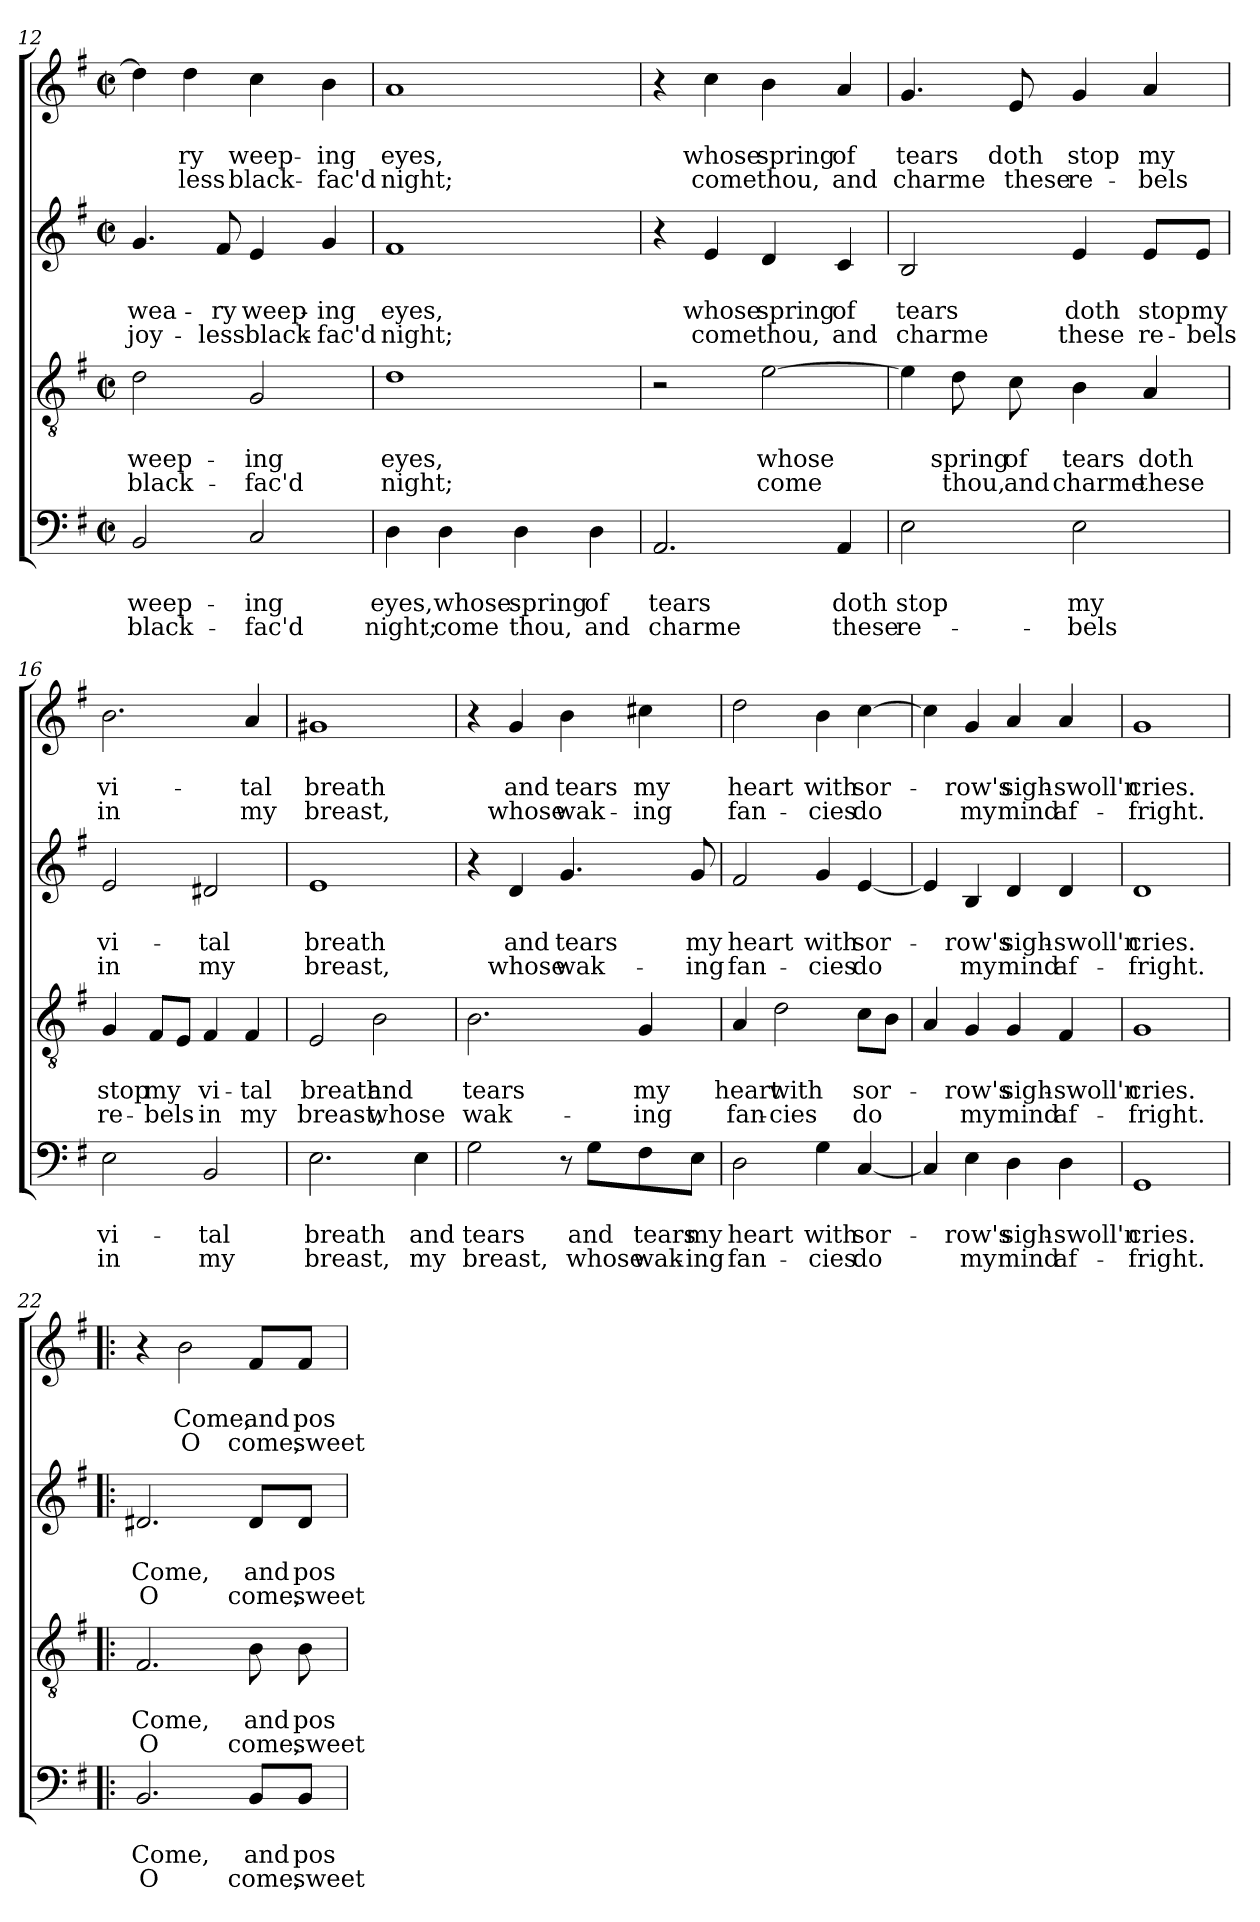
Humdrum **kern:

**kern	**text	**text	**text	**kern	**text	**text	**text	**kern	**text	**text	**text	**kern	**text	**text	**text
*part4	*part4	*part4	*part4	*part3	*part3	*part3	*part3	*part2	*part2	*part2	*part2	*part1	*part1	*part1	*part1
*staff4	*staff4	*staff4	*staff4	*staff3	*staff3	*staff3	*staff3	*staff2	*staff2	*staff2	*staff2	*staff1	*staff1	*staff1	*staff1
*clefF4	*	*	*	*clefGv2	*	*	*	*clefG2	*	*	*	*clefG2	*	*	*
*k[f#]	*	*	*	*k[f#]	*	*	*	*k[f#]	*	*	*	*k[f#]	*	*	*
*G:	*	*	*	*G:	*	*	*	*G:	*	*	*	*G:	*	*	*
*M2/2	*	*	*	*M2/2	*	*	*	*M2/2	*	*	*	*M2/2	*	*	*
*met(c|)	*	*	*	*met(c|)	*	*	*	*met(c|)	*	*	*	*met(c|)	*	*	*
=12	=12	=12	=12	=12	=12	=12	=12	=12	=12	=12	=12	=12	=12	=12	=12
!	!	!LO:LY:b	!LO:LY:b	!	!	!LO:LY:b	!LO:LY:b	!	!	!LO:LY:b	!LO:LY:b	!	!	!	!
2BB/	.	weep-	black-	2d\	.	weep-	black-	4.g/	.	wea-	joy-	4dd\]	.	.	.
!	!	!	!	!	!	!	!	!	!	!	!	!	!	!LO:LY:b	!LO:LY:b
.	.	.	.	.	.	.	.	.	.	.	.	4dd\	.	-ry	-less
!	!	!	!	!	!	!	!	!	!	!LO:LY:b	!LO:LY:b	!	!	!	!
.	.	.	.	.	.	.	.	8f#/	.	-ry	-less	.	.	.	.
!	!	!LO:LY:b	!LO:LY:b	!	!	!LO:LY:b	!LO:LY:b	!	!	!LO:LY:b	!LO:LY:b	!	!	!LO:LY:b	!LO:LY:b
2C/	.	-ing	-fac'd	2G/	.	-ing	-fac'd	4e/	.	weep-	black-	4cc\	.	weep-	black-
!	!	!	!	!	!	!	!	!	!	!LO:LY:b	!LO:LY:b	!	!	!LO:LY:b	!LO:LY:b
.	.	.	.	.	.	.	.	4g/	.	-ing	-fac'd	4b\	.	-ing	-fac'd
=13	=13	=13	=13	=13	=13	=13	=13	=13	=13	=13	=13	=13	=13	=13	=13
!	!	!LO:LY:b	!LO:LY:b	!	!	!LO:LY:b	!LO:LY:b	!	!	!LO:LY:b	!LO:LY:b	!	!	!LO:LY:b	!LO:LY:b
4D\	.	eyes,	night;	1d	.	eyes,	night;	1f#	.	eyes,	night;	1a	.	eyes,	night;
!	!	!LO:LY:b	!LO:LY:b	!	!	!	!	!	!	!	!	!	!	!	!
4D\	.	whose	come	.	.	.	.	.	.	.	.	.	.	.	.
!	!	!LO:LY:b	!LO:LY:b	!	!	!	!	!	!	!	!	!	!	!	!
4D\	.	spring	thou,	.	.	.	.	.	.	.	.	.	.	.	.
!	!	!LO:LY:b	!LO:LY:b	!	!	!	!	!	!	!	!	!	!	!	!
4D\	.	of	and	.	.	.	.	.	.	.	.	.	.	.	.
!!LO:LB:g=z
=14	=14	=14	=14	=14	=14	=14	=14	=14	=14	=14	=14	=14	=14	=14	=14
!	!	!LO:LY:b	!LO:LY:b	!	!	!	!	!	!	!	!	!	!	!	!
2.AA/	.	tears	charme	2r	.	.	.	4r	.	.	.	4r	.	.	.
!	!	!	!	!	!	!	!	!	!	!LO:LY:b	!LO:LY:b	!	!	!LO:LY:b	!LO:LY:b
.	.	.	.	.	.	.	.	4e/	.	whose	come	4cc\	.	whose	come
!	!	!	!	!	!	!LO:LY:b	!LO:LY:b	!	!	!LO:LY:b	!LO:LY:b	!	!	!LO:LY:b	!LO:LY:b
.	.	.	.	[2e\	.	whose	come	4d/	.	spring	thou,	4b\	.	spring	thou,
!	!	!LO:LY:b	!LO:LY:b	!	!	!	!	!	!	!LO:LY:b	!LO:LY:b	!	!	!LO:LY:b	!LO:LY:b
4AA/	.	doth	these	.	.	.	.	4c/	.	of	and	4a/	.	of	and
=15	=15	=15	=15	=15	=15	=15	=15	=15	=15	=15	=15	=15	=15	=15	=15
!	!	!LO:LY:b	!LO:LY:b	!	!	!	!	!	!	!LO:LY:b	!LO:LY:b	!	!	!LO:LY:b	!LO:LY:b
2E\	.	stop	re-	4e\]	.	.	.	2B/	.	tears	charme	4.g/	.	tears	charme
!	!	!	!	!	!	!LO:LY:b	!LO:LY:b	!	!	!	!	!	!	!	!
.	.	.	.	8d\	.	spring	thou,	.	.	.	.	.	.	.	.
!	!	!	!	!	!	!LO:LY:b	!LO:LY:b	!	!	!	!	!	!	!LO:LY:b	!LO:LY:b
.	.	.	.	8c\	.	of	and	.	.	.	.	8e/	.	doth	these
!	!	!LO:LY:b	!LO:LY:b	!	!	!LO:LY:b	!LO:LY:b	!	!	!LO:LY:b	!LO:LY:b	!	!	!LO:LY:b	!LO:LY:b
2E\	.	my	-bels	4B\	.	tears	charme	4e/	.	doth	these	4g/	.	stop	re-
!	!	!	!	!	!	!LO:LY:b	!LO:LY:b	!	!	!LO:LY:b	!LO:LY:b	!	!	!LO:LY:b	!LO:LY:b
.	.	.	.	4A/	.	doth	these	8e/L	.	stop	re-	4a/	.	my	-bels
!	!	!	!	!	!	!	!	!	!	!LO:LY:b	!LO:LY:b	!	!	!	!
.	.	.	.	.	.	.	.	8e/J	.	my	-bels	.	.	.	.
=16	=16	=16	=16	=16	=16	=16	=16	=16	=16	=16	=16	=16	=16	=16	=16
!	!	!LO:LY:b	!LO:LY:b	!	!	!LO:LY:b	!LO:LY:b	!	!	!LO:LY:b	!LO:LY:b	!	!	!LO:LY:b	!LO:LY:b
2E\	.	vi-	in	4G/	.	stop	re-	2e/	.	vi-	in	2.b\	.	vi-	in
!	!	!	!	!	!	!LO:LY:b	!LO:LY:b	!	!	!	!	!	!	!	!
.	.	.	.	8F#/L	.	my	-bels	.	.	.	.	.	.	.	.
.	.	.	.	8E/J	.	.	.	.	.	.	.	.	.	.	.
!	!	!LO:LY:b	!LO:LY:b	!	!	!LO:LY:b	!LO:LY:b	!	!	!LO:LY:b	!LO:LY:b	!	!	!	!
2BB/	.	-tal	my	4F#/	.	vi-	in	2d#X/	.	-tal	my	.	.	.	.
!	!	!	!	!	!	!LO:LY:b	!LO:LY:b	!	!	!	!	!	!	!LO:LY:b	!LO:LY:b
.	.	.	.	4F#/	.	-tal	my	.	.	.	.	4a/	.	-tal	my
=17	=17	=17	=17	=17	=17	=17	=17	=17	=17	=17	=17	=17	=17	=17	=17
!	!	!LO:LY:b	!LO:LY:b	!	!	!LO:LY:b	!LO:LY:b	!	!	!LO:LY:b	!LO:LY:b	!	!	!LO:LY:b	!LO:LY:b
2.E\	.	breath	breast,	2E/	.	breath	breast,	1e	.	breath	breast,	1g#X	.	breath	breast,
!	!	!	!	!	!	!LO:LY:b	!LO:LY:b	!	!	!	!	!	!	!	!
.	.	.	.	2B\	.	and	whose	.	.	.	.	.	.	.	.
!	!	!LO:LY:b	!LO:LY:b	!	!	!	!	!	!	!	!	!	!	!	!
4E\	.	and	my	.	.	.	.	.	.	.	.	.	.	.	.
!!LO:PB:g=z
=18	=18	=18	=18	=18	=18	=18	=18	=18	=18	=18	=18	=18	=18	=18	=18
!	!	!LO:LY:b	!LO:LY:b	!	!	!LO:LY:b	!LO:LY:b	!	!	!	!	!	!	!	!
2G\	.	tears	breast,	2.B\	.	tears	wak-	4r	.	.	.	4r	.	.	.
!	!	!	!	!	!	!	!	!	!	!LO:LY:b	!LO:LY:b	!	!	!LO:LY:b	!LO:LY:b
.	.	.	.	.	.	.	.	4d/	.	and	whose	4g/	.	and	whose
!	!	!	!	!	!	!	!	!	!	!LO:LY:b	!LO:LY:b	!	!	!LO:LY:b	!LO:LY:b
8r	.	.	.	.	.	.	.	4.g/	.	tears	wak-	4b\	.	tears	wak-
!	!	!LO:LY:b	!LO:LY:b	!	!	!	!	!	!	!	!	!	!	!	!
8G\L	.	and	whose	.	.	.	.	.	.	.	.	.	.	.	.
!	!	!LO:LY:b	!LO:LY:b	!	!	!LO:LY:b	!LO:LY:b	!	!	!	!	!	!	!LO:LY:b	!LO:LY:b
8F#\	.	tears	wak-	4G/	.	my	-ing	.	.	.	.	4cc#X\	.	my	-ing
!	!	!LO:LY:b	!LO:LY:b	!	!	!	!	!	!	!LO:LY:b	!LO:LY:b	!	!	!	!
8E\J	.	my	-ing	.	.	.	.	8g/	.	my	-ing	.	.	.	.
=19	=19	=19	=19	=19	=19	=19	=19	=19	=19	=19	=19	=19	=19	=19	=19
!	!	!LO:LY:b	!LO:LY:b	!	!	!LO:LY:b	!LO:LY:b	!	!	!LO:LY:b	!LO:LY:b	!	!	!LO:LY:b	!LO:LY:b
2D\	.	heart	fan-	4A/	.	heart	fan-	2f#/	.	heart	fan-	2dd\	.	heart	fan-
!	!	!	!	!	!	!LO:LY:b	!LO:LY:b	!	!	!	!	!	!	!	!
.	.	.	.	2d\	.	with	-cies	.	.	.	.	.	.	.	.
!	!	!LO:LY:b	!LO:LY:b	!	!	!	!	!	!	!LO:LY:b	!LO:LY:b	!	!	!LO:LY:b	!LO:LY:b
4G\	.	with	-cies	.	.	.	.	4g/	.	with	-cies	4b\	.	with	-cies
!	!	!LO:LY:b	!LO:LY:b	!	!	!LO:LY:b	!LO:LY:b	!	!	!LO:LY:b	!LO:LY:b	!	!	!LO:LY:b	!LO:LY:b
[4C/	.	sor-	do	8c\L	.	sor-	do	[4e/	.	sor-	do	[4cc\	.	sor-	do
.	.	.	.	8B\J	.	.	.	.	.	.	.	.	.	.	.
=20	=20	=20	=20	=20	=20	=20	=20	=20	=20	=20	=20	=20	=20	=20	=20
4C/]	.	.	.	4A/	.	.	.	4e/]	.	.	.	4cc\]	.	.	.
!	!	!LO:LY:b	!LO:LY:b	!	!	!LO:LY:b	!LO:LY:b	!	!	!LO:LY:b	!LO:LY:b	!	!	!LO:LY:b	!LO:LY:b
4E\	.	-row's	my	4G/	.	-row's	my	4B/	.	-row's	my	4g/	.	-row's	my
!	!	!LO:LY:b	!LO:LY:b	!	!	!LO:LY:b	!LO:LY:b	!	!	!LO:LY:b	!LO:LY:b	!	!	!LO:LY:b	!LO:LY:b
4D\	.	sigh-	mind	4G/	.	sigh-	mind	4d/	.	sigh-	mind	4a/	.	sigh-	mind
!	!	!LO:LY:b	!LO:LY:b	!	!	!LO:LY:b	!LO:LY:b	!	!	!LO:LY:b	!LO:LY:b	!	!	!LO:LY:b	!LO:LY:b
4D\	.	-swoll'n	af-	4F#/	.	-swoll'n	af-	4d/	.	-swoll'n	af-	4a/	.	-swoll'n	af-
=21	=21	=21	=21	=21	=21	=21	=21	=21	=21	=21	=21	=21	=21	=21	=21
!	!	!LO:LY:b	!LO:LY:b	!	!	!LO:LY:b	!LO:LY:b	!	!	!LO:LY:b	!LO:LY:b	!	!	!LO:LY:b	!LO:LY:b
1GG	.	cries.	-fright.	1G	.	cries.	-fright.	1d	.	cries.	-fright.	1g	.	cries.	-fright.
=22!|:	=22!|:	=22!|:	=22!|:	=22!|:	=22!|:	=22!|:	=22!|:	=22!|:	=22!|:	=22!|:	=22!|:	=22!|:	=22!|:	=22!|:	=22!|:
!	!	!LO:LY:b	!LO:LY:b	!	!	!LO:LY:b	!LO:LY:b	!	!	!LO:LY:b	!LO:LY:b	!	!	!	!
2.BB/	.	Come,	O	2.F#/	.	Come,	O	2.d#X/	.	Come,	O	4r	.	.	.
!	!	!	!	!	!	!	!	!	!	!	!	!	!	!LO:LY:b	!LO:LY:b
.	.	.	.	.	.	.	.	.	.	.	.	2b\	.	Come,	O
!	!	!LO:LY:b	!LO:LY:b	!	!	!LO:LY:b	!LO:LY:b	!	!	!LO:LY:b	!LO:LY:b	!	!	!LO:LY:b	!LO:LY:b
8BB/L	.	and	come,	8B\	.	and	come,	8d#/L	.	and	come,	8f#/L	.	and	come,
!	!	!LO:LY:b	!LO:LY:b	!	!	!LO:LY:b	!LO:LY:b	!	!	!LO:LY:b	!LO:LY:b	!	!	!LO:LY:b	!LO:LY:b
8BB/J	.	pos-	sweet	8B\	.	pos-	sweet	8d#/J	.	pos-	sweet	8f#/J	.	pos-	sweet
=	=	=	=	=	=	=	=	=	=	=	=	=	=	=	=
*-	*-	*-	*-	*-	*-	*-	*-	*-	*-	*-	*-	*-	*-	*-	*-
